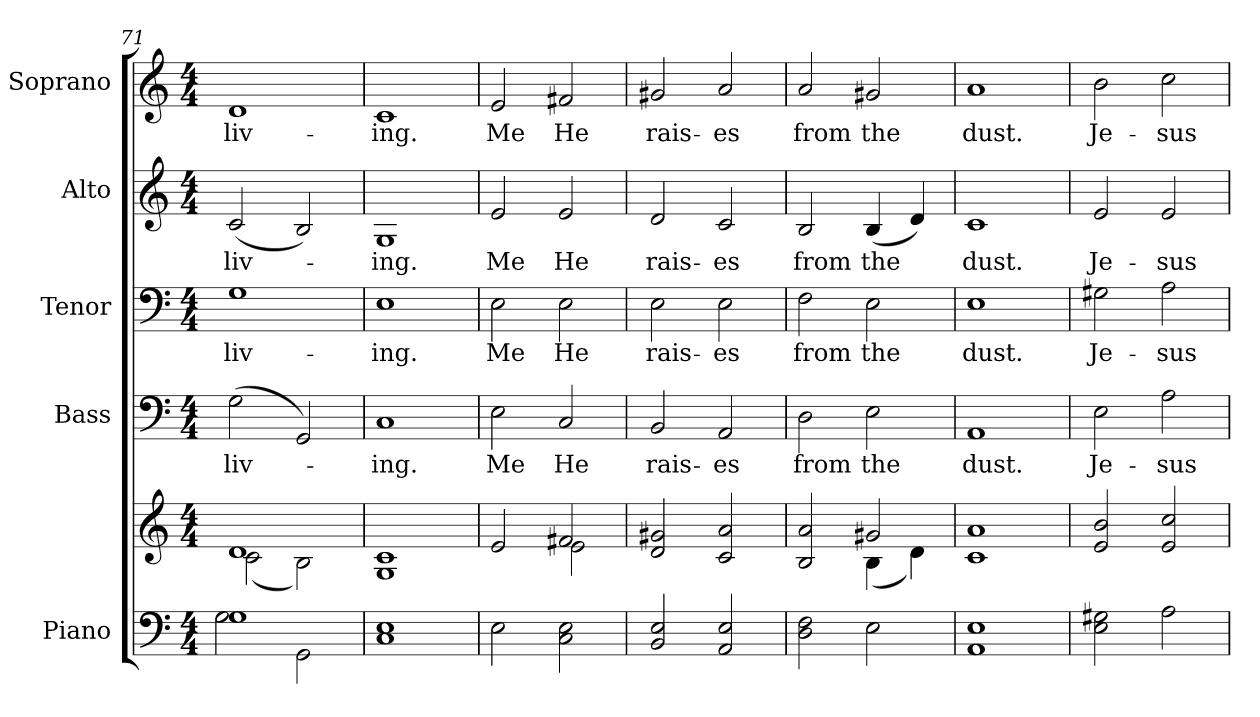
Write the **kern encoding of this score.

**kern	**kern	**kern	**text	**kern	**text	**kern	**text	**kern	**text
*part5	*part5	*part4	*part4	*part3	*part3	*part2	*part2	*part1	*part1
*staff6	*staff5	*staff4	*staff4	*staff3	*staff3	*staff2	*staff2	*staff1	*staff1
*I"Piano	*	*I"Bass	*	*I"Tenor	*	*I"Alto	*	*I"Soprano	*
*I'Pno.	*	*I'B.	*	*I'T.	*	*I'A.	*	*I'S.	*
*clefF4	*clefG2	*clefF4	*	*clefF4	*	*clefG2	*	*clefG2	*
*k[]	*k[]	*k[]	*	*k[]	*	*k[]	*	*k[]	*
*C:	*C:	*C:	*	*C:	*	*C:	*	*C:	*
*M4/4	*M4/4	*M4/4	*	*M4/4	*	*M4/4	*	*M4/4	*
=71	=71	=71	=71	=71	=71	=71	=71	=71	=71
*^	*^	*	*	*	*	*	*	*	*
!	!	!	!	!	!LO:LY:b:color=#000000	!	!	!	!	!	!
!	!	!	!	!	!	!	!LO:LY:b:color=#000000	!	!	!	!
!	!	!	!	!	!	!	!	!	!LO:LY:b:color=#000000	!	!
!	!	!	!	!	!	!	!	!	!	!	!LO:LY:b:color=#000000
1Gi	2Gi\	1di	(2ci\	(2Gi\	liv-	1Gi	liv-	(2ci/	liv-	1di	liv-
.	2GGi\	.	2Bi\)	2GGi/)	.	.	.	2Bi/)	.	.	.
*v	*v	*	*	*	*	*	*	*	*	*	*
*	*v	*v	*	*	*	*	*	*	*	*
!!LO:PB:g=z
=72	=72	=72	=72	=72	=72	=72	=72	=72	=72
*^	*^	*	*	*	*	*	*	*	*
!	!	!	!	!	!LO:LY:b:color=#000000	!	!	!	!	!	!
*v	*v	*	*	*	*	*	*	*	*	*	*
*	*v	*v	*	*	*	*	*	*	*	*
*^	*^	*	*	*	*	*	*	*	*
!	!	!	!	!	!	!	!LO:LY:b:color=#000000	!	!	!	!
*v	*v	*	*	*	*	*	*	*	*	*	*
*	*v	*v	*	*	*	*	*	*	*	*
*^	*^	*	*	*	*	*	*	*	*
!	!	!	!	!	!	!	!	!	!LO:LY:b:color=#000000	!	!
*v	*v	*	*	*	*	*	*	*	*	*	*
*	*v	*v	*	*	*	*	*	*	*	*
*^	*^	*	*	*	*	*	*	*	*
!	!	!	!	!	!	!	!	!	!	!	!LO:LY:b:color=#000000
*v	*v	*	*	*	*	*	*	*	*	*	*
*	*v	*v	*	*	*	*	*	*	*	*
1Ci 1Ei	1Gi 1ci	1Ci	-ing.	1Ei	-ing.	1Gi	-ing.	1ci	-ing.
=73	=73	=73	=73	=73	=73	=73	=73	=73	=73
*	*^	*	*	*	*	*	*	*	*
!	!	!	!	!LO:LY:b:color=#000000	!	!	!	!	!	!
!	!	!	!	!	!	!LO:LY:b:color=#000000	!	!	!	!
!	!	!	!	!	!	!	!	!LO:LY:b:color=#000000	!	!
!	!	!	!	!	!	!	!	!	!	!LO:LY:b:color=#000000
2Ei\	2ei/	2ryy	2Ei\	Me	2Ei\	Me	2ei/	Me	2ei/	Me
!	!	!	!	!LO:LY:b:color=#000000	!	!	!	!	!	!
!	!	!	!	!	!	!LO:LY:b:color=#000000	!	!	!	!
!	!	!	!	!	!	!	!	!LO:LY:b:color=#000000	!	!
!	!	!	!	!	!	!	!	!	!	!LO:LY:b:color=#000000
2Ci\ 2Ei	2f#Xi/	2ei\	2Ci/	He	2Ei\	He	2ei/	He	2f#Xi/	He
*	*v	*v	*	*	*	*	*	*	*	*
=74	=74	=74	=74	=74	=74	=74	=74	=74	=74
*	*^	*	*	*	*	*	*	*	*
!	!	!	!	!LO:LY:b:color=#000000	!	!	!	!	!	!
*	*v	*v	*	*	*	*	*	*	*	*
*	*^	*	*	*	*	*	*	*	*
!	!	!	!	!	!	!LO:LY:b:color=#000000	!	!	!	!
*	*v	*v	*	*	*	*	*	*	*	*
*	*^	*	*	*	*	*	*	*	*
!	!	!	!	!	!	!	!	!LO:LY:b:color=#000000	!	!
*	*v	*v	*	*	*	*	*	*	*	*
*	*^	*	*	*	*	*	*	*	*
!	!	!	!	!	!	!	!	!	!	!LO:LY:b:color=#000000
*	*v	*v	*	*	*	*	*	*	*	*
2BBi/ 2Ei	2di/ 2g#Xi	2BBi/	rais-	2Ei\	rais-	2di/	rais-	2g#Xi/	rais-
!	!	!	!LO:LY:b:color=#000000	!	!	!	!	!	!
!	!	!	!	!	!LO:LY:b:color=#000000	!	!	!	!
!	!	!	!	!	!	!	!LO:LY:b:color=#000000	!	!
!	!	!	!	!	!	!	!	!	!LO:LY:b:color=#000000
2AAi/ 2Ei	2ci/ 2ai	2AAi/	-es	2Ei\	-es	2ci/	-es	2ai/	-es
!!LO:PB:g=z
=75	=75	=75	=75	=75	=75	=75	=75	=75	=75
*	*^	*	*	*	*	*	*	*	*
!	!	!	!	!LO:LY:b:color=#000000	!	!	!	!	!	!
!	!	!	!	!	!	!LO:LY:b:color=#000000	!	!	!	!
!	!	!	!	!	!	!	!	!LO:LY:b:color=#000000	!	!
!	!	!	!	!	!	!	!	!	!	!LO:LY:b:color=#000000
2Di\ 2Fi	2Bi/ 2ai	2ryy	2Di\	from	2Fi\	from	2Bi/	from	2ai/	from
!	!	!	!	!LO:LY:b:color=#000000	!	!	!	!	!	!
!	!	!	!	!	!	!LO:LY:b:color=#000000	!	!	!	!
!	!	!	!	!	!	!	!	!LO:LY:b:color=#000000	!	!
!	!	!	!	!	!	!	!	!	!	!LO:LY:b:color=#000000
2Ei\	2g#Xi/	(4Bi\	2Ei\	the	2Ei\	the	(4Bi/	the	2g#Xi/	the
.	.	4di\)	.	.	.	.	4di/)	.	.	.
*	*v	*v	*	*	*	*	*	*	*	*
=76	=76	=76	=76	=76	=76	=76	=76	=76	=76
*	*^	*	*	*	*	*	*	*	*
!	!	!	!	!LO:LY:b:color=#000000	!	!	!	!	!	!
*	*v	*v	*	*	*	*	*	*	*	*
*	*^	*	*	*	*	*	*	*	*
!	!	!	!	!	!	!LO:LY:b:color=#000000	!	!	!	!
*	*v	*v	*	*	*	*	*	*	*	*
*	*^	*	*	*	*	*	*	*	*
!	!	!	!	!	!	!	!	!LO:LY:b:color=#000000	!	!
*	*v	*v	*	*	*	*	*	*	*	*
*	*^	*	*	*	*	*	*	*	*
!	!	!	!	!	!	!	!	!	!	!LO:LY:b:color=#000000
*	*v	*v	*	*	*	*	*	*	*	*
1AAi 1Ei	1ci 1ai	1AAi	dust.	1Ei	dust.	1ci	dust.	1ai	dust.
=77	=77	=77	=77	=77	=77	=77	=77	=77	=77
!	!	!	!LO:LY:b:color=#000000	!	!	!	!	!	!
!	!	!	!	!	!LO:LY:b:color=#000000	!	!	!	!
!	!	!	!	!	!	!	!LO:LY:b:color=#000000	!	!
!	!	!	!	!	!	!	!	!	!LO:LY:b:color=#000000
2Ei\ 2G#Xi	2ei/ 2bi	2Ei\	Je-	2G#Xi\	Je-	2ei/	Je-	2bi\	Je-
!	!	!	!LO:LY:b:color=#000000	!	!	!	!	!	!
!	!	!	!	!	!LO:LY:b:color=#000000	!	!	!	!
!	!	!	!	!	!	!	!LO:LY:b:color=#000000	!	!
!	!	!	!	!	!	!	!	!	!LO:LY:b:color=#000000
2Ai\	2ei/ 2cci	2Ai\	-sus	2Ai\	-sus	2ei/	-sus	2cci\	-sus
=	=	=	=	=	=	=	=	=	=
*-	*-	*-	*-	*-	*-	*-	*-	*-	*-
